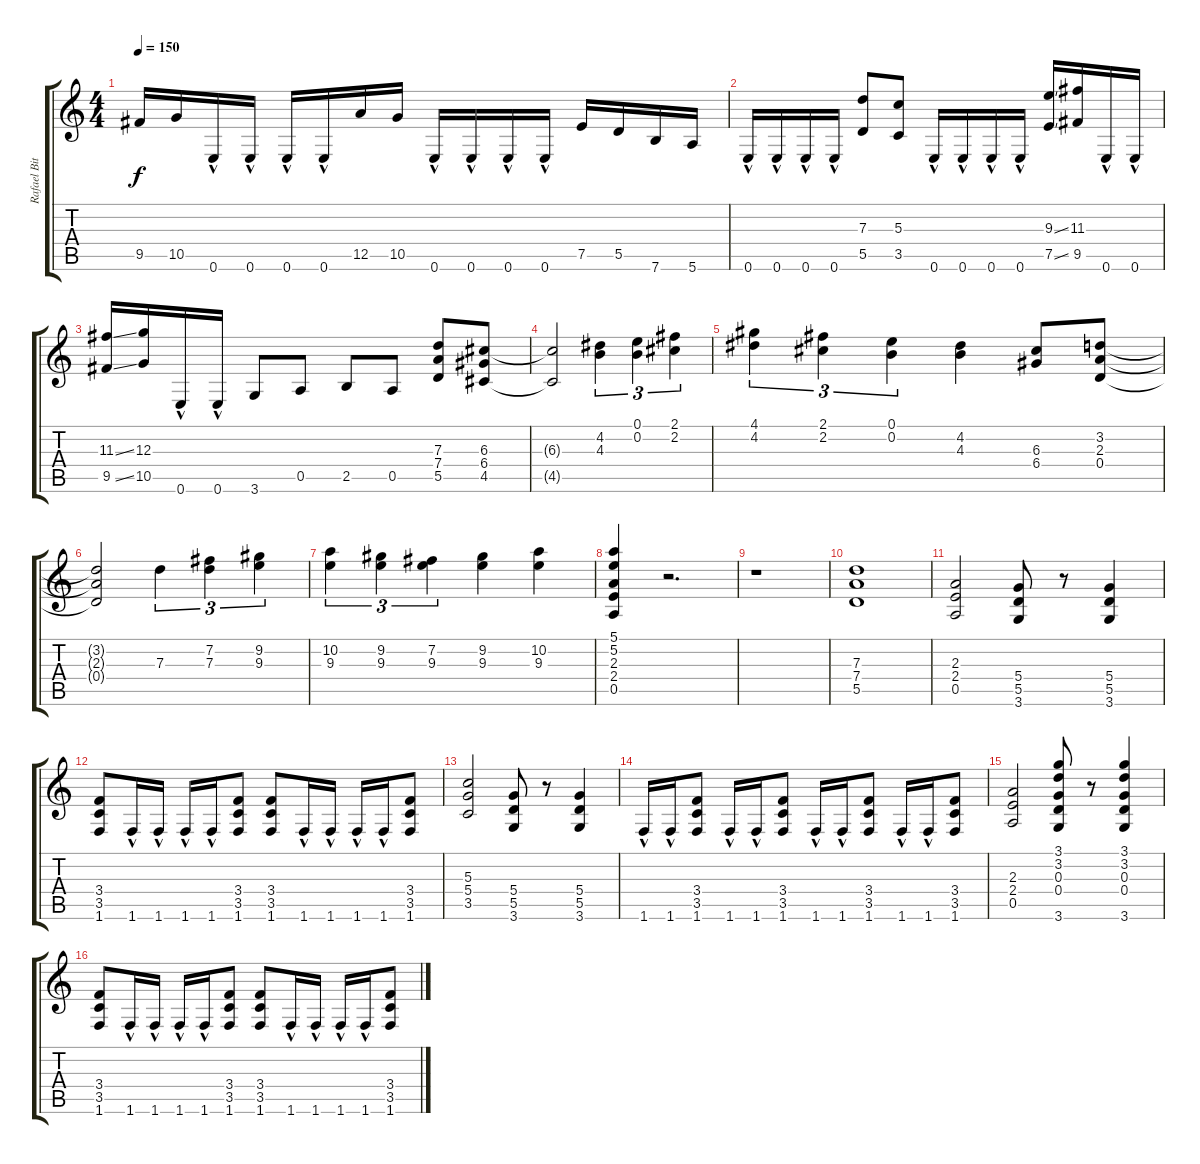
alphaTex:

\track ("Rafael Bittencourt" "Rafael Bit") {instrument distortionguitar}
\staff {score tabs}
\tuning (E4 B3 G3 D3 A2 E2) {hide}
\ts (4 4)
\tempo 150
\clef g2
\ks c
9.5.16{dy f} 10.5.16 0.6{hac}.16 0.6{hac}.16 0.6{hac}.16 0.6{hac}.16 12.5.16 10.5.16 0.6{hac}.16 0.6{hac}.16 0.6{hac}.16 0.6{hac}.16 7.5.16 5.5.16 7.6.16 5.6.16 |
0.6{hac}.16 0.6{hac}.16 0.6{hac}.16 0.6{hac}.16 (7.3 5.5).8 (5.3 3.5).8 0.6{hac}.16 0.6{hac}.16 0.6{hac}.16 0.6{hac}.16 (9.3{ss} 7.5{ss}).16 (11.3 9.5).16 0.6{hac}.16 0.6{hac}.16 |
(11.3{ss} 9.5{ss}).16 (12.3 10.5).16 0.6{hac}.16 0.6{hac}.16 3.6.8 0.5.8 2.5.8 0.5.8 (7.3 7.4 5.5).8 (6.3 6.4 4.5).8 |
(6.3{t} 4.5{t}).2 (4.2 4.3).4{tu (3 2)} (0.1 0.2).4{tu (3 2)} (2.1 2.2).4{tu (3 2)} |
(4.1 4.2).4{tu (3 2)} (2.1 2.2).4{tu (3 2)} (0.1 0.2).4{tu (3 2)} (4.2 4.3).4 (6.3 6.4).8 (3.2 2.3 0.4).8 |
(3.2{t} 2.3{t} 0.4{t}).2 7.3.4{tu (3 2)} (7.2 7.3).4{tu (3 2)} (9.2 9.3).4{tu (3 2)} |
(10.2 9.3).4{tu (3 2)} (9.2 9.3).4{tu (3 2)} (7.2 9.3).4{tu (3 2)} (9.2 9.3).4 (10.2 9.3).4 |
(5.1 5.2 2.3 2.4 0.5).4 r.2{d volume 14} |
r.1 |
(7.3 7.4 5.5).1 |
(2.3 2.4 0.5).2 (5.4 5.5 3.6).8 r.8 (5.4 5.5 3.6).4 |
(3.4 3.5 1.6).8 1.6{hac}.16 1.6{hac}.16 1.6{hac}.16 1.6{hac}.16 (3.4 3.5 1.6).8 (3.4 3.5 1.6).8 1.6{hac}.16 1.6{hac}.16 1.6{hac}.16 1.6{hac}.16 (3.4 3.5 1.6).8 |
(5.3 5.4 3.5).2 (5.4 5.5 3.6).8 r.8 (5.4 5.5 3.6).4 |
1.6{hac}.16 1.6{hac}.16 (3.4 3.5 1.6).8 1.6{hac}.16 1.6{hac}.16 (3.4 3.5 1.6).8 1.6{hac}.16 1.6{hac}.16 (3.4 3.5 1.6).8 1.6{hac}.16 1.6{hac}.16 (3.4 3.5 1.6).8 |
(2.3 2.4 0.5).2 (3.1 3.2 0.3 0.4 3.6).8 r.8 (3.1 3.2 0.3 0.4 3.6).4 |
(3.4 3.5 1.6).8 1.6{hac}.16 1.6{hac}.16 1.6{hac}.16 1.6{hac}.16 (3.4 3.5 1.6).8 (3.4 3.5 1.6).8 1.6{hac}.16 1.6{hac}.16 1.6{hac}.16 1.6{hac}.16 (3.4 3.5 1.6).8
